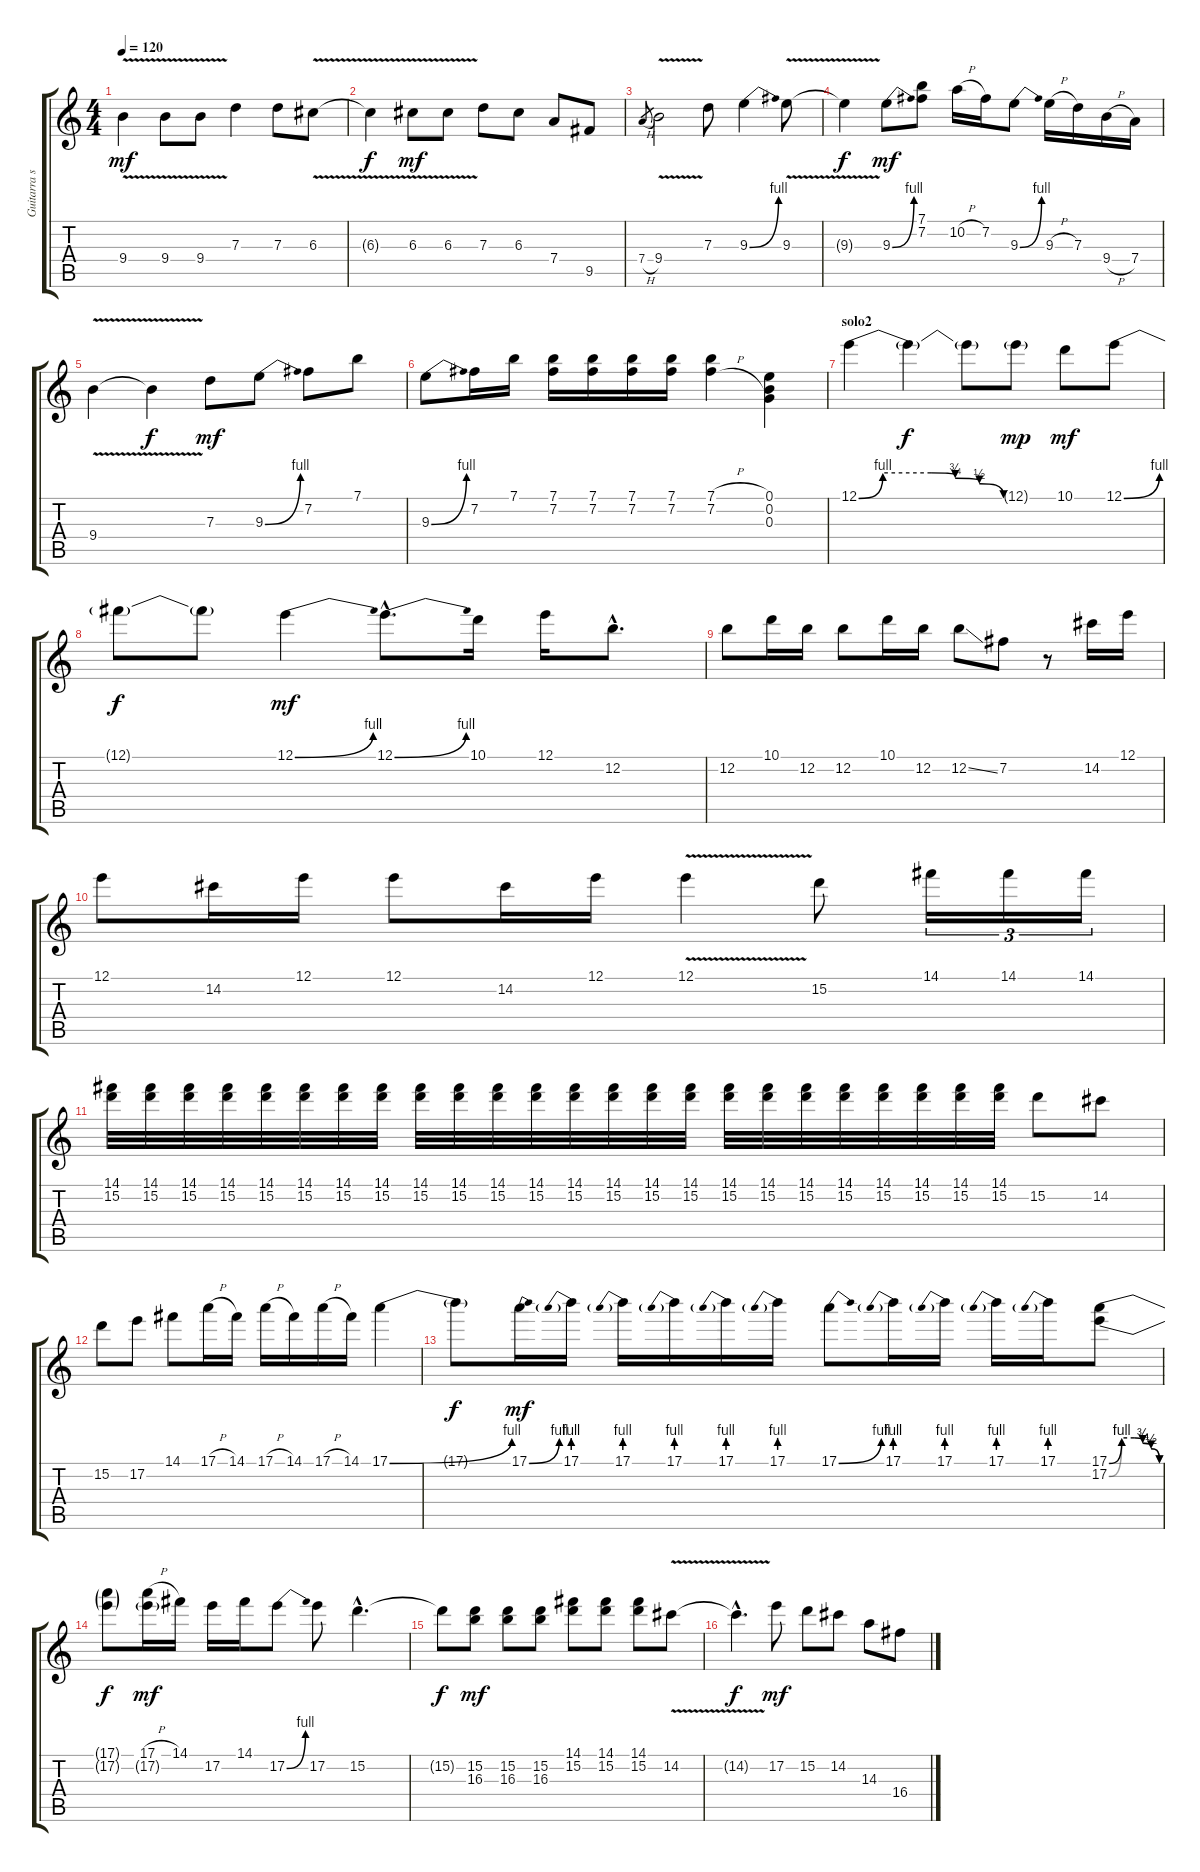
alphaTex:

\track ("Guitarra solista" "Guitarra s") {instrument distortionguitar}
\staff {score tabs}
\tuning (E4 B3 G3 D3 A2 E2) {hide}
\ts (4 4)
\tempo 120
\clef g2
\ks c
9.4{v}.4{dy mf} 9.4{v}.8 9.4{v}.8 7.3.4 7.3.8 6.3{v}.8 |
6.3{t}.4{dy f} 6.3{v}.8{dy mf} 6.3{v}.8 7.3.8 6.3.8 7.4.8 9.5.8 |
7.4{h}.8{gr} 9.4{v}.2 7.3.8 9.3{be (bend 0 0 60 4)}.4 9.3{v}.8 |
9.3{t}.4{dy f} 9.3{be (bend 0 0 60 4)}.8{dy mf} (7.1 7.2).8 10.2{h}.16 7.2.16 9.3{be (bend 0 0 60 4)}.8 9.3{h}.16 7.3.16 9.4{h}.16 7.4.16 |
9.4{v}.4 9.4{t}.4{dy f} 7.3.8{dy mf} 9.3{be (bend 0 0 60 4)}.8 7.2.8 7.1.8 |
9.3{be (bend 0 0 60 4)}.8 7.2.16 7.1.16 (7.1 7.2).16 (7.1 7.2).16 (7.1 7.2).16 (7.1 7.2).16 (7.1{h} 7.2{h}).4 (0.1 0.2 0.3).4 |
\section ("" "solo2")
12.1{be (custom 0 0 10 4 30 4 40 3 50 2 60 0)}.4 12.1{t}.4{dy f} 12.1{t}.8 12.1{g}.8{dy mp} 10.1.8{dy mf} 12.1{be (bend 0 0 60 4)}.8 |
12.1{t}.8{dy f} 12.1{t}.8 12.1{be (bend 0 0 60 4)}.4{dy mf} 12.1{be (bend 0 0 60 4) hac}.8{d} 10.1.16 12.1.16 12.2{hac}.8{d} |
12.2.8 10.1.16 12.2.16 12.2.8 10.1.16 12.2.16 12.2{ss}.8 7.2.8 r.8 14.2.16 12.1.16 |
12.1.8 14.2.16 12.1.16 12.1.8 14.2.16 12.1.16 12.1{v}.4 15.2.8 14.1.16{tu (3 2)} 14.1.16{tu (3 2)} 14.1.16{tu (3 2)} |
(14.1 15.2).32 (14.1 15.2).32 (14.1 15.2).32 (14.1 15.2).32 (14.1 15.2).32 (14.1 15.2).32 (14.1 15.2).32 (14.1 15.2).32 (14.1 15.2).32 (14.1 15.2).32 (14.1 15.2).32 (14.1 15.2).32 (14.1 15.2).32 (14.1 15.2).32 (14.1 15.2).32 (14.1 15.2).32 (14.1 15.2).32 (14.1 15.2).32 (14.1 15.2).32 (14.1 15.2).32 (14.1 15.2).32 (14.1 15.2).32 (14.1 15.2).32 (14.1 15.2).32 15.2.8 14.2.8 |
15.2.8 17.2.8 14.1.8 17.1{h}.16 14.1.16 17.1{h}.16 14.1.16 17.1{h}.16 14.1.16 17.1{be (bend 0 0 60 4)}.4 |
17.1{t}.8{dy f} 17.1{be (bend 0 0 60 4)}.16{dy mf} 17.1{be (prebend 0 4 60 4)}.16 17.1{be (prebend 0 4 60 4)}.16 17.1{be (prebend 0 4 60 4)}.16 17.1{be (prebend 0 4 60 4)}.16 17.1{be (prebend 0 4 60 4)}.16 17.1{be (bend 0 0 60 4)}.8 17.1{be (prebend 0 4 60 4)}.16 17.1{be (prebend 0 4 60 4)}.16 17.1{be (prebend 0 4 60 4)}.16 17.1{be (prebend 0 4 60 4)}.16 (17.1{be (custom 0 0 15 4 30 4 40 3 50 2 60 0)} 17.2{be (custom 0 0 15 4 30 4 40 3 50 2 60 0)}).8 |
(17.1{t} 17.2{t}).8{dy f} (17.1{h} 17.2{g}).16{dy mf} 14.1.16 17.2.16 14.1.16 17.2{be (bend 0 0 60 4)}.8 17.2.8 15.2{hac}.4{d} |
15.2{t}.8{dy f} (15.2 16.3).8{dy mf} (15.2 16.3).8 (15.2 16.3).8 (14.1 15.2).8 (14.1 15.2).8 (14.1 15.2).8 14.2{v}.8 |
14.2{hac t}.4{d dy f} 17.2.8{dy mf} 15.2.8 14.2.8 14.3.8 16.4.8
